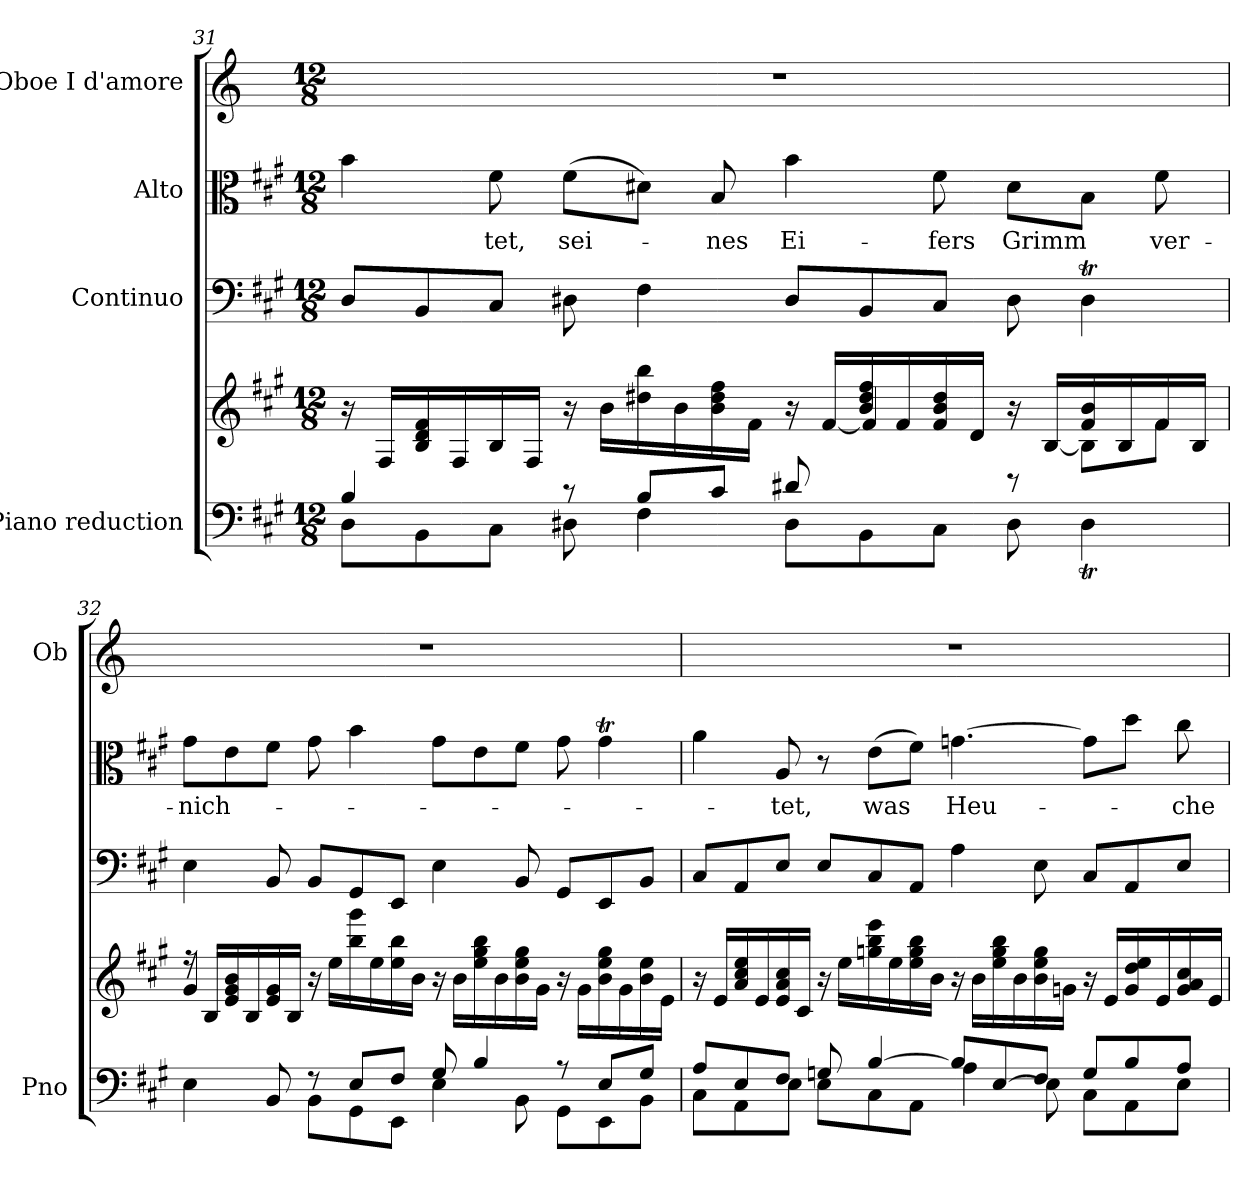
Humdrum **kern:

**kern	**kern	**kern	**kern	**text	**kern
*part4	*part4	*part3	*part2	*part2	*part1
*staff5	*staff4	*staff3	*staff2	*staff2	*staff1
*I"Piano reduction	*	*I"Continuo	*I"Alto	*	*I"Oboe I d'amore
*I'Pno	*	*	*	*	*I'Ob
*clefF4	*clefG2	*clefF4	*clefC3	*	*clefG2
*	*	*	*	*	*ITrd2c3
*k[f#c#g#]	*k[f#c#g#]	*k[f#c#g#]	*k[f#c#g#]	*	*k[f#c#g#]
*M12/8	*M12/8	*M12/8	*M12/8	*	*M12/8
=31	=31	=31	=31	=31	=31
*^	*^	*	*	*	*
4B/	8D\L	16r	2..ryy	8D/L	4b\	.	1.r
.	.	16F#/LL	.	.	.	.	.
.	8BB\	16B/ 16d/ 16f#/	.	8BB/	.	.	.
.	.	16F#/	.	.	.	.	.
!	!	!	!	!	!	!LO:LY:b	!
8ryy	8C#\J	16B/	.	8C#/J	8f#\	-tet,	.
.	.	16F#/JJ	.	.	.	.	.
!	!	!	!	!	!	!LO:LY:b	!
8r	8D#X\	16r	.	8D#X\	(8f#\L	sei-	.
.	.	16b\LL	.	.	.	.	.
8B/L	4F#\	16dd#X\ 16bb\	.	4F#\	8d#X\J)	.	.
.	.	16b\	.	.	.	.	.
!	!	!	!	!	!	!LO:LY:b	!
8c#/J	.	16b\ 16dd#\ 16ff#\	.	.	8B/	-nes	.
.	.	16f#\JJ	.	.	.	.	.
!	!	!	!	!	!	!LO:LY:b	!
8d#X/	8D#\L	16r	.	8D#/L	4b\	Ei-	.
.	.	[<16f#/LL	.	.	.	.	.
4ryy	8BB\	16b/ 16dd#/ 16ff#/	4f#/]	8BB/	.	.	.
.	.	16f#/	.	.	.	.	.
!	!	!	!	!	!	!LO:LY:b	!
.	8C#\J	16f#/ 16b/ 16dd#/	.	8C#/J	8f#\	-fers	.
.	.	16d/JJ	.	.	.	.	.
!	!	!	!	!	!	!LO:LY:b	!
8r	8D#\	16r	8ryy	8D#\	8d#\L	Grimm	.
.	.	[<16B/LL	.	.	.	.	.
4ryy	4D#t\	16f#/ 16b/	8B\L]	4D#t\	8B\J	.	.
.	.	16B/	.	.	.	.	.
!	!	!	!	!	!	!LO:LY:b	!
.	.	16f#/	8f#\J	.	8f#\	ver-	.
.	.	16B/JJ	.	.	.	.	.
=32	=32	=32	=32	=32	=32	=32	=32
!	!	!	!	!	!	!LO:LY:b	!
4ryy	4E\	16r	4g#/	4E\	8g#\L	-nich-	1.r
.	.	16B/LL	.	.	.	.	.
.	.	16e/ 16g#/ 16b/	.	.	8e\	.	.
.	.	16B/	.	.	.	.	.
8ryy	8BB/	16e/ 16g#/	1ryy	8BB/	8f#\J	.	.
.	.	16B/JJ	.	.	.	.	.
8r	8BB\L	16r	.	8BB/L	8g#\	.	.
.	.	16ee\LL	.	.	.	.	.
8E/L	8GG#\	16bb\ 16ggg#\	.	8GG#/	4b\	.	.
.	.	16ee\	.	.	.	.	.
8F#/J	8EE\J	16ee\ 16bb\	.	8EE/J	.	.	.
.	.	16b\JJ	.	.	.	.	.
8G#/	4E\	16r	.	4E\	8g#\L	.	.
.	.	16b\LL	.	.	.	.	.
4B/	.	16ee\ 16gg#\ 16bb\	.	.	8e\	.	.
.	.	16b\	.	.	.	.	.
.	8BB\	16b\ 16ee\ 16gg#\	.	8BB/	8f#\J	.	.
.	.	16g#\JJ	.	.	.	.	.
8r	8GG#\L	16r	.	8GG#/L	8g#\	.	.
.	.	16g#\LL	.	.	.	.	.
8E/L	8EE\	16b\ 16ee\ 16gg#\	4ryy	8EE/	4g#t\	.	.
.	.	16g#\	.	.	.	.	.
8G#/J	8BB\J	16b\ 16ee\	.	8BB/J	.	.	.
.	.	16e\JJ	.	.	.	.	.
*	*	*v	*v	*	*	*	*
!!LO:PB:g=z
=33	=33	=33	=33	=33	=33	=33
8A/L	8C#\L	16r	8C#/L	4a\	.	1.r
.	.	16e/LL	.	.	.	.
8E/	8AA\	16a/ 16cc#/ 16ee/	8AA/	.	.	.
.	.	16e/	.	.	.	.
!	!	!	!	!	!LO:LY:b	!
8F#/J	8E\J	16e/ 16a/ 16cc#/	8E/J	8A/	-tet,	.
.	.	16c#/JJ	.	.	.	.
8Gn/	8E\L	16r	8E/L	8r	.	.
.	.	16ee\LL	.	.	.	.
!	!	!	!	!	!LO:LY:b	!
[4B/	8C#\	16ggn\ 16bb\ 16eee\	8C#/	(8e\L	was	.
.	.	16ee\	.	.	.	.
.	8AA\J	16ee\ 16gg\ 16bb\	8AA/J	8f#\J)	.	.
.	.	16b\JJ	.	.	.	.
!	!	!	!	!	!LO:LY:b	!
8B/L]	4A\	16r	4A\	[4.gn\	Heu-	.
.	.	16b\LL	.	.	.	.
[<8E/	.	16ee\ 16gg\ 16bb\	.	.	.	.
.	.	16b\	.	.	.	.
8F#/J	8E\]	16b\ 16ee\ 16gg\	8E\	.	.	.
.	.	16gn\JJ	.	.	.	.
8G/L	8C#\L	16r	8C#/L	8g\L]	.	.
.	.	16e/LL	.	.	.	.
8B/	8AA\	16g/ 16dd/ 16ee/	8AA/	8dd\J	.	.
.	.	16e/	.	.	.	.
!	!	!	!	!	!LO:LY:b	!
8A/J	8E\J	16g/ 16a/ 16cc#/	8E/J	8cc#\	-che-	.
.	.	16e/JJ	.	.	.	.
*v	*v	*	*	*	*	*
=	=	=	=	=	=
*-	*-	*-	*-	*-	*-
